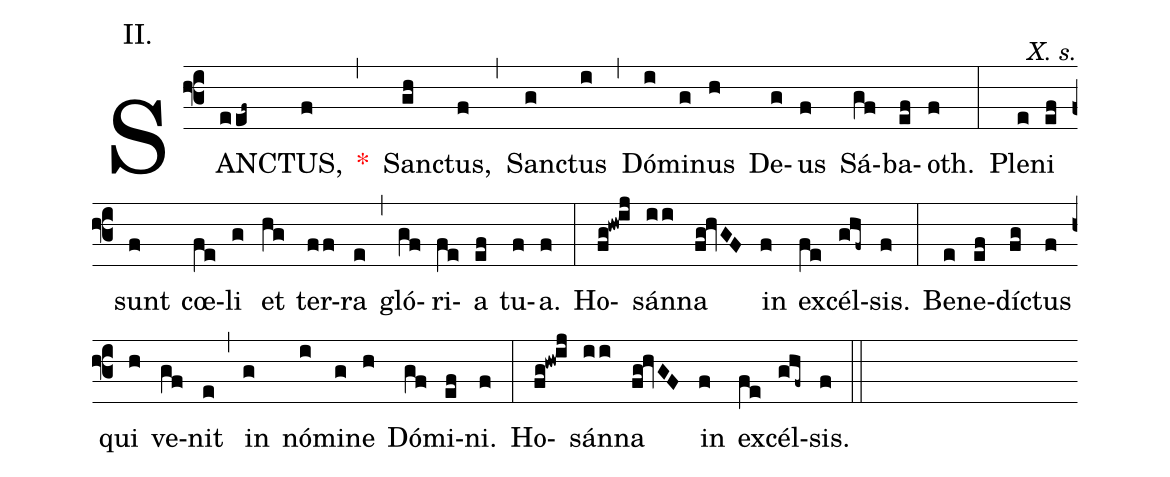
annotation:II.;
commentary:X. s.;
office-part:Kyriale;
%%
(f3) SAN(eef~)CTUS,(f) <v>\red{*}</v>(,) San(gh)ctus,(f) (,) San(g)ctus(i) (,) Dó(i)mi(g)nus(h) De(g)us(f) Sá(gf)ba(ef)oth.(f) (:) Ple(e)ni(ef) sunt(f) cœ(fe)li(g) et(hg) ter(ff)ra(e) (,) gló(gf)ri(fe)a(ef) tu(f)a.(f) (:) Ho(fg!hw!ij)sán(ii)na(fg!hvGF) in(f) ex(fe)cél(ghf~)sis.(f) (:) Be(e)ne(ef)díc(fg)tus(f) qui(h) ve(gf)nit(e) (,) in(g) nó(i)mi(g)ne(h) Dó(gf)mi(ef)ni.(f) (:) Ho(fg!hw!ij)sán(ii)na(fg!hvGF) in(f) ex(fe)cél(ghf~)sis.(f) (::)
